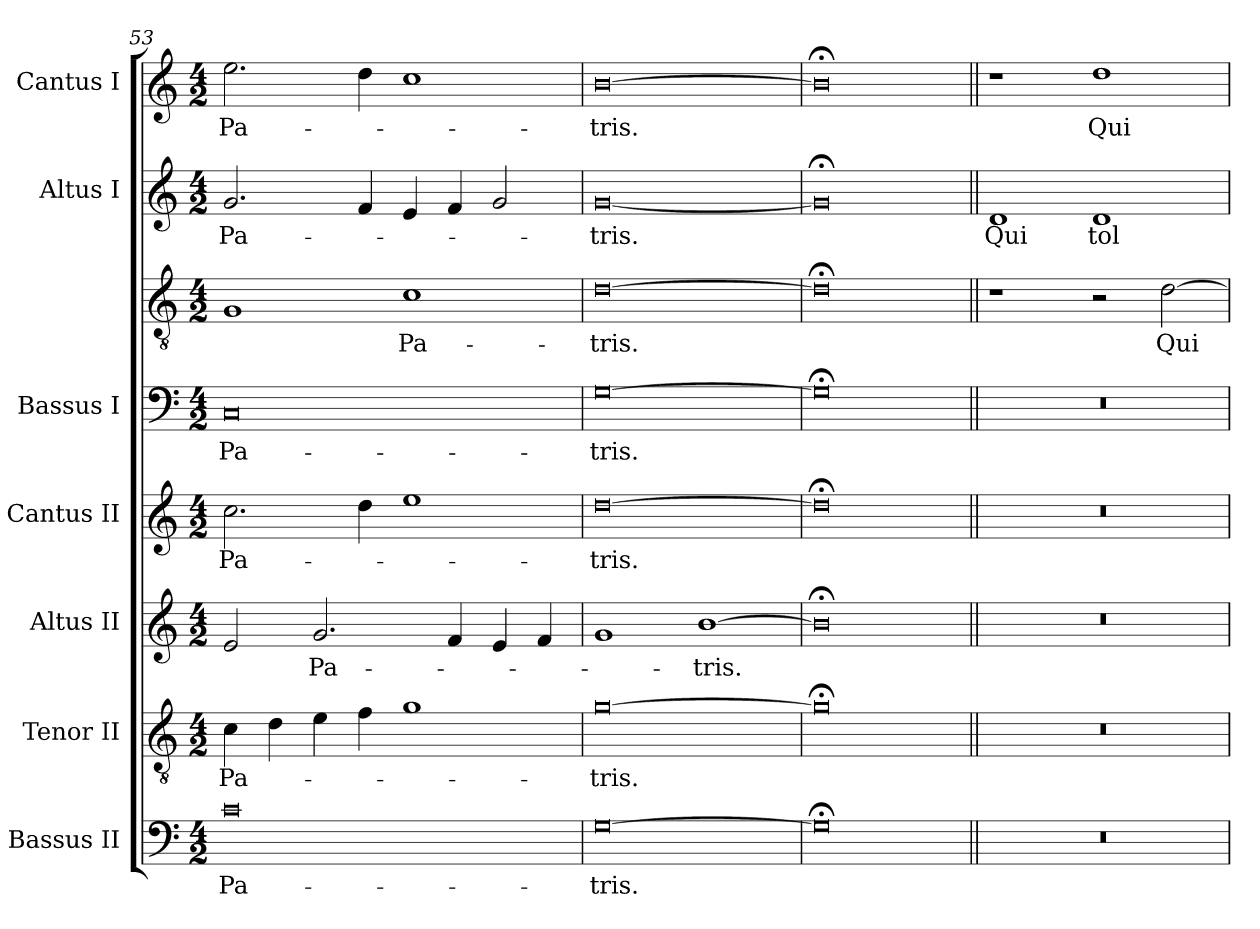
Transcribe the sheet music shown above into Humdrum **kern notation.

**kern	**text	**kern	**text	**kern	**text	**kern	**text	**kern	**text	**kern	**text	**kern	**text	**kern	**text
*part8	*part8	*part7	*part7	*part6	*part6	*part5	*part5	*part4	*part4	*part3	*part3	*part2	*part2	*part1	*part1
*staff8	*staff8	*staff7	*staff7	*staff6	*staff6	*staff5	*staff5	*staff4	*staff4	*staff3	*staff3	*staff2	*staff2	*staff1	*staff1
*I"Bassus II	*	*I"Tenor II	*	*I"Altus II	*	*I"Cantus II	*	*I"Bassus I	*	*	*	*I"Altus I	*	*I"Cantus I	*
*I'B.II	*	*I'T.II	*	*I'A.II	*	*I'C.II	*	*I'B.I	*	*	*	*I'A.I	*	*I'C.I	*
*clefF4	*	*clefGv2	*	*clefG2	*	*clefG2	*	*clefF4	*	*clefGv2	*	*clefG2	*	*clefG2	*
*	*	*ITrd7c12	*	*	*	*	*	*	*	*ITrd7c12	*	*	*	*	*
*k[]	*	*k[]	*	*k[]	*	*k[]	*	*k[]	*	*k[]	*	*k[]	*	*k[]	*
*C:	*	*C:	*	*C:	*	*C:	*	*C:	*	*C:	*	*C:	*	*C:	*
*M4/2	*	*M4/2	*	*M4/2	*	*M4/2	*	*M4/2	*	*M4/2	*	*M4/2	*	*M4/2	*
=53	=53	=53	=53	=53	=53	=53	=53	=53	=53	=53	=53	=53	=53	=53	=53
0c\	Pa-	4C\	Pa-	2e/	.	2.cc\	Pa-	0C/	Pa-	1GG/	.	2.g/	Pa-	2.ee\	Pa-
.	.	4D\	.	.	.	.	.	.	.	.	.	.	.	.	.
.	.	4E\	.	2.g/	Pa-	.	.	.	.	.	.	.	.	.	.
.	.	4F\	.	.	.	4dd\	.	.	.	.	.	4f/	.	4dd\	.
.	.	1G\	.	.	.	1ee\	.	.	.	1C\	Pa-	4e/	.	1cc\	.
.	.	.	.	4f/	.	.	.	.	.	.	.	4f/	.	.	.
.	.	.	.	4e/	.	.	.	.	.	.	.	2g/	.	.	.
.	.	.	.	4f/	.	.	.	.	.	.	.	.	.	.	.
=54	=54	=54	=54	=54	=54	=54	=54	=54	=54	=54	=54	=54	=54	=54	=54
[0G\	-tris.	[0G\	-tris.	1g/	.	[0dd\	-tris.	[0G\	-tris.	[0D\	-tris.	[0g/	-tris.	[0b\	-tris.
.	.	.	.	[1b\	-tris.	.	.	.	.	.	.	.	.	.	.
=55	=55	=55	=55	=55	=55	=55	=55	=55	=55	=55	=55	=55	=55	=55	=55
0G;<\]	.	0G;<\]	.	0b;<\]	.	0dd;<\]	.	0G;<\]	.	0D;<\]	.	0g;</]	.	0b;<\]	.
=56||	=56||	=56||	=56||	=56||	=56||	=56||	=56||	=56||	=56||	=56||	=56||	=56||	=56||	=56||	=56||
0r	.	0r	.	0r	.	0r	.	0r	.	1r	.	1d/	Qui	1r	.
.	.	.	.	.	.	.	.	.	.	2r	.	1d/	tol-	1dd\	Qui
.	.	.	.	.	.	.	.	.	.	[2D\	Qui	.	.	.	.
=	=	=	=	=	=	=	=	=	=	=	=	=	=	=	=
*-	*-	*-	*-	*-	*-	*-	*-	*-	*-	*-	*-	*-	*-	*-	*-
